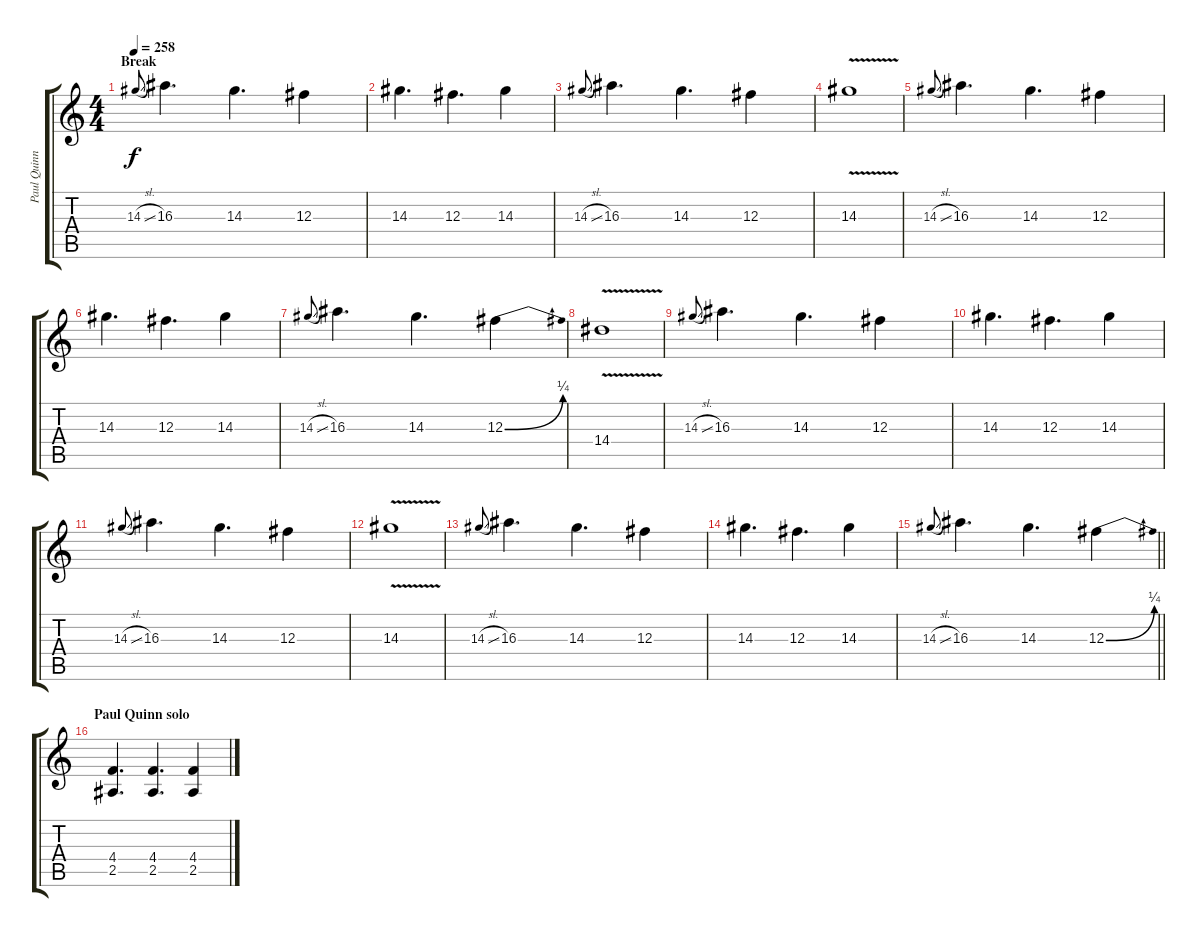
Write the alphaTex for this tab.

\track ("Paul Quinn" "Paul Quinn") {instrument overdrivenguitar}
\staff {score tabs}
\tuning (Eb4 Bb3 Gb3 Db3 Ab2 Eb2) {hide}
\ts (4 4)
\section ("" "Break")
\tempo 258
\clef g2
\ks c
14.3{sl}.8{gr onbeat dy f} 16.3.4{d} 14.3.4{d} 12.3.4 |
14.3.4{d} 12.3.4{d} 14.3.4 |
14.3{sl}.8{gr onbeat} 16.3.4{d} 14.3.4{d} 12.3.4 |
14.3{v}.1 |
14.3{sl}.8{gr onbeat} 16.3.4{d} 14.3.4{d} 12.3.4 |
14.3.4{d} 12.3.4{d} 14.3.4 |
14.3{sl}.8{gr onbeat} 16.3.4{d} 14.3.4{d} 12.3{be (bend 0 0 60 1)}.4 |
14.4{v}.1 |
14.3{sl}.8{gr onbeat} 16.3.4{d} 14.3.4{d} 12.3.4 |
14.3.4{d} 12.3.4{d} 14.3.4 |
14.3{sl}.8{gr onbeat} 16.3.4{d} 14.3.4{d} 12.3.4 |
14.3{v}.1 |
14.3{sl}.8{gr onbeat} 16.3.4{d} 14.3.4{d} 12.3.4 |
14.3.4{d} 12.3.4{d} 14.3.4 |
\barLineRight lightlight
14.3{sl}.8{gr onbeat} 16.3.4{d} 14.3.4{d} 12.3{be (bend 0 0 60 1)}.4 |
\section ("" "Paul Quinn solo")
(4.4 2.5).4{d volume 6} (4.4 2.5).4{d} (4.4 2.5).4
